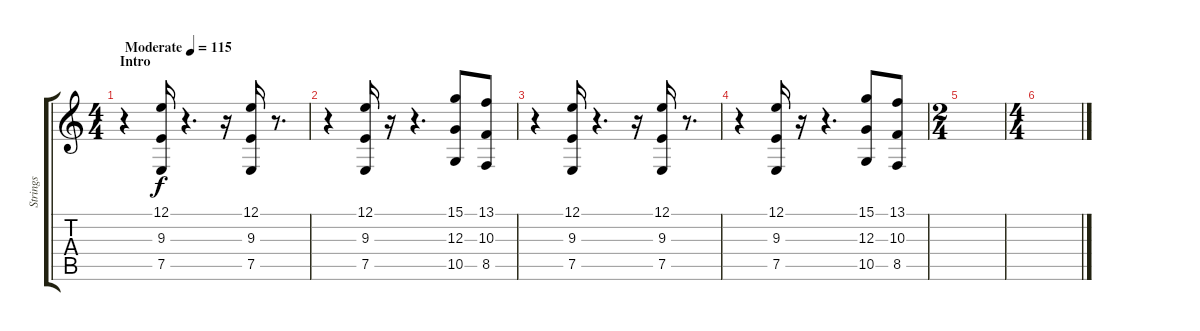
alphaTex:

\track ("Strings" "Strings") {instrument stringensemble1}
\staff {score tabs}
\tuning (E4 B3 G3 D3 A2 E2) {hide}
\ts (4 4)
\section ("" "Intro")
\tempo (115 "Moderate")
\clef g2
\ks c
r.4{dy f instrument stringensemble1} (12.1 9.3 7.5).16 r.4{d} r.16 (12.1 9.3 7.5).16 r.8{d} |
r.4 (12.1 9.3 7.5).16 r.16 r.4{d} (15.1 12.3 10.5).8 (13.1 10.3 8.5).8 |
r.4 (12.1 9.3 7.5).16 r.4{d} r.16 (12.1 9.3 7.5).16 r.8{d} |
r.4 (12.1 9.3 7.5).16 r.16 r.4{d} (15.1 12.3 10.5).8 (13.1 10.3 8.5).8 |
\ts (2 4)
|
\ts (4 4)
